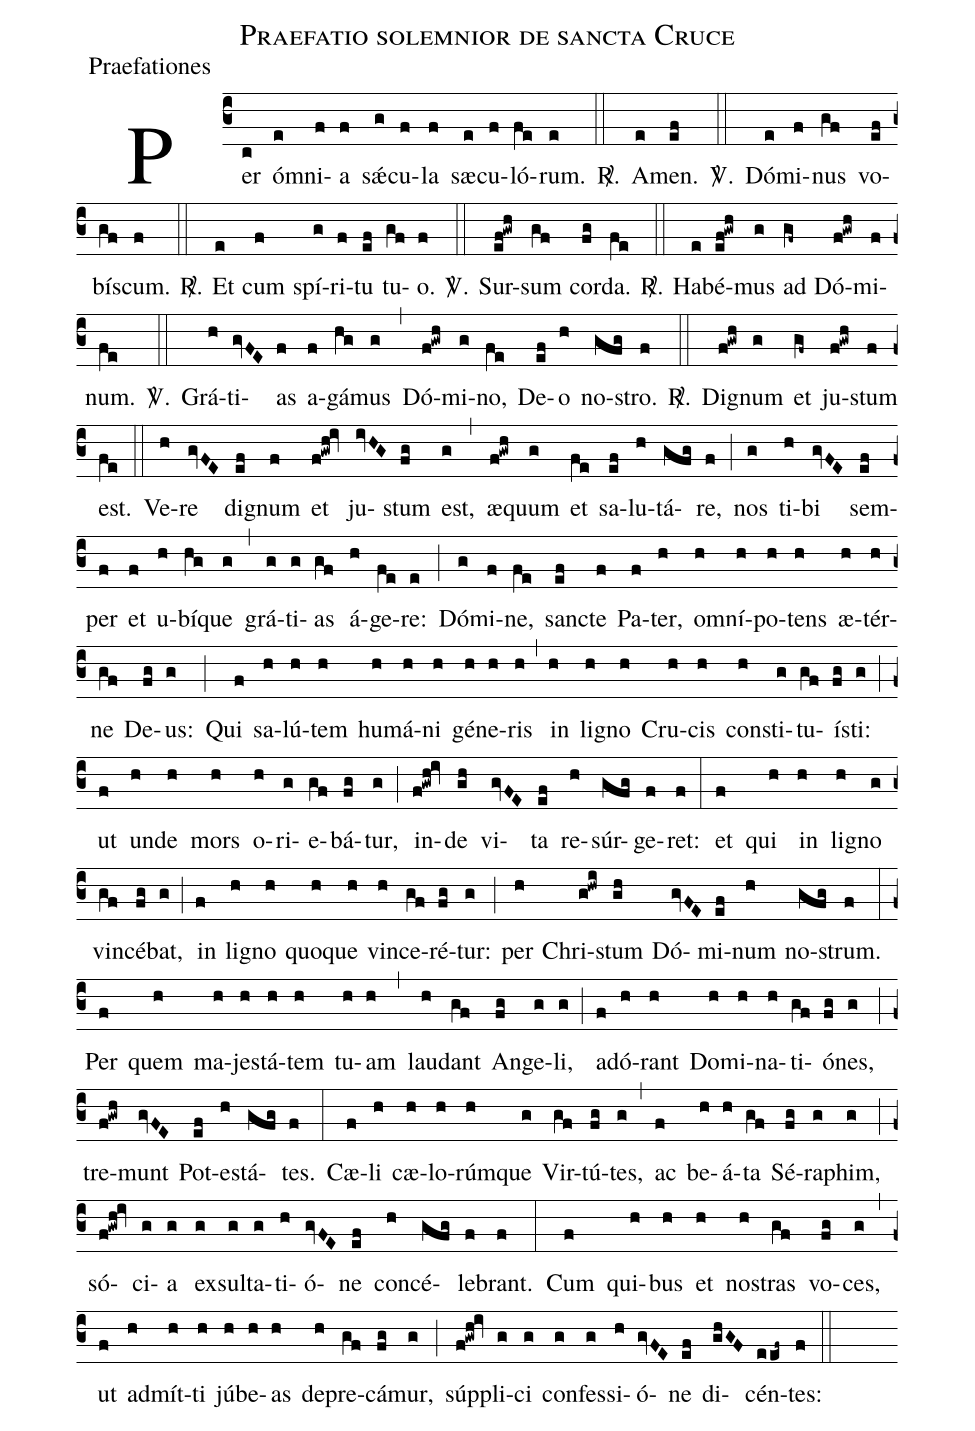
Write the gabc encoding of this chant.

name:Praefatio solemnior de sancta Cruce;
office-part:Praefationes;
%%
(c3)Per(c) óm(e)ni(f)a(f) sǽ(g)cu(f)la(f) sæ(e)cu(f)ló(fe)rum.(e)

<sp>R/</sp>.(::) A(e)men.(ef)

<sp>V/</sp>.(::) Dó(e)mi(f)nus(gf) vo(ef)bís(gf)cum.(f)

<sp>R/</sp>.(::) Et(e) cum(f) spí(g)ri(f)tu(ef) tu(gf)o.(f)

<sp>V/</sp>.(::) Sur(ef!gwh)sum(gf) cor(fg)da.(fe)

<sp>R/</sp>.(::) Ha(e)bé(ef!gwh)mus(g) ad(gf~) Dó(f!gwh)mi(f)num.(fe)

<sp>V/</sp>.(::) Grá(h)ti(gvFE)as(f) a(f)gá(hg)mus(g) (,) Dó(f!gwh)mi(g)no,(fe) De(ef)o(h) no(gfg)stro.(f)

<sp>R/</sp>.(::) Di(f!gwh)gnum(g) et(gf~) ju(f!gwh)stum(f) est.(fe) (::)
Ve(h)re(gvFE) di(ef)gnum(f) et(f!gwh!iv) ju(ivHG)stum(fg) est,(g) (,) æ(f!gwh)quum(g) et(fe) sa(ef)lu(h)tá(gfg)re,(f) (;)
nos(g) ti(h)bi(gvFE) sem(ef)per(f) et(f) u(h)bí(hg)que(g) (,) grá(g)ti(g)as(gf) á(h)ge(fe)re:(e) (;)
Dó(g)mi(f)ne,(fe) san(ef)cte(f) Pa(f)ter,(h) om(h)ní(h)po(h)tens(h) æ(h)tér(h)ne(gf) De(fg)us:(g) (;)

Qui(f) sa(h)lú(h)tem(h) hu(h)má(h)ni(h) gé(h)ne(h)ris(h) (,) in(h) li(h)gno(h) Cru(h)cis(h) con(h)sti(g)tu(gf)ís(fg)ti:(g) (;)
ut(f) un(h)de(h) mors(h) o(h)ri(g)e(gf)bá(fg)tur,(g) (;) in(f!gwh!iv)de(gh) vi(gvFE)ta(ef) re(h)súr(gfg)ge(f)ret:(f) (:)
et(f) qui(h) in(h) li(h)gno(g) vin(gf)cé(fg)bat,(g) (;) in(f) li(h)gno(h) quo(h)que(h) vin(h)ce(gf)ré(fg)tur:(g) (;)
per(h) Chri(g!hwi)stum(gh) Dó(gvFE)mi(ef)num(h) no(gfg)strum.(f) (:)

Per(f) quem(h) ma(h)jes(h)tá(h)tem(h) tu(h)am(h) (,) lau(h)dant(gf) An(fg)ge(g)li,(g) (;)
ad(f)ó(h)rant(h) Do(h)mi(h)na(h)ti(gf)ó(fg)nes,(g) (;) tre(f!gwh)munt(gvFE) Pot(ef)es(h)tá(gfg)tes.(f) (:)
Cæ(f)li(h) cæ(h)lo(h)rúm(h)que(g) Vir(gf)tú(fg)tes,(g) (,) ac(f) be(h)á(h)ta(gf) Sé(fg)ra(g)phim,(g) (;)
só(f!gwh!iv)ci(g)a(g) ex(g)sul(g)ta(g)ti(h)ó(gvFE)ne(ef) con(h)cé(gfg)le(f)brant.(f) (:)

Cum(f) qui(h)bus(h) et(h) nos(h)tras(gf) vo(fg)ces,(g) (,)
ut(f) ad(h)mít(h)ti(h) jú(h)be(h)as(h) de(h)pre(gf)cá(fg)mur,(g) (;)
súp(f!gwh!iv)pli(g)ci(g) con(g)fes(g)si(h)ó(gvFE)ne(ef) di(ghGF)cén(eef~)tes:(f) (::)
